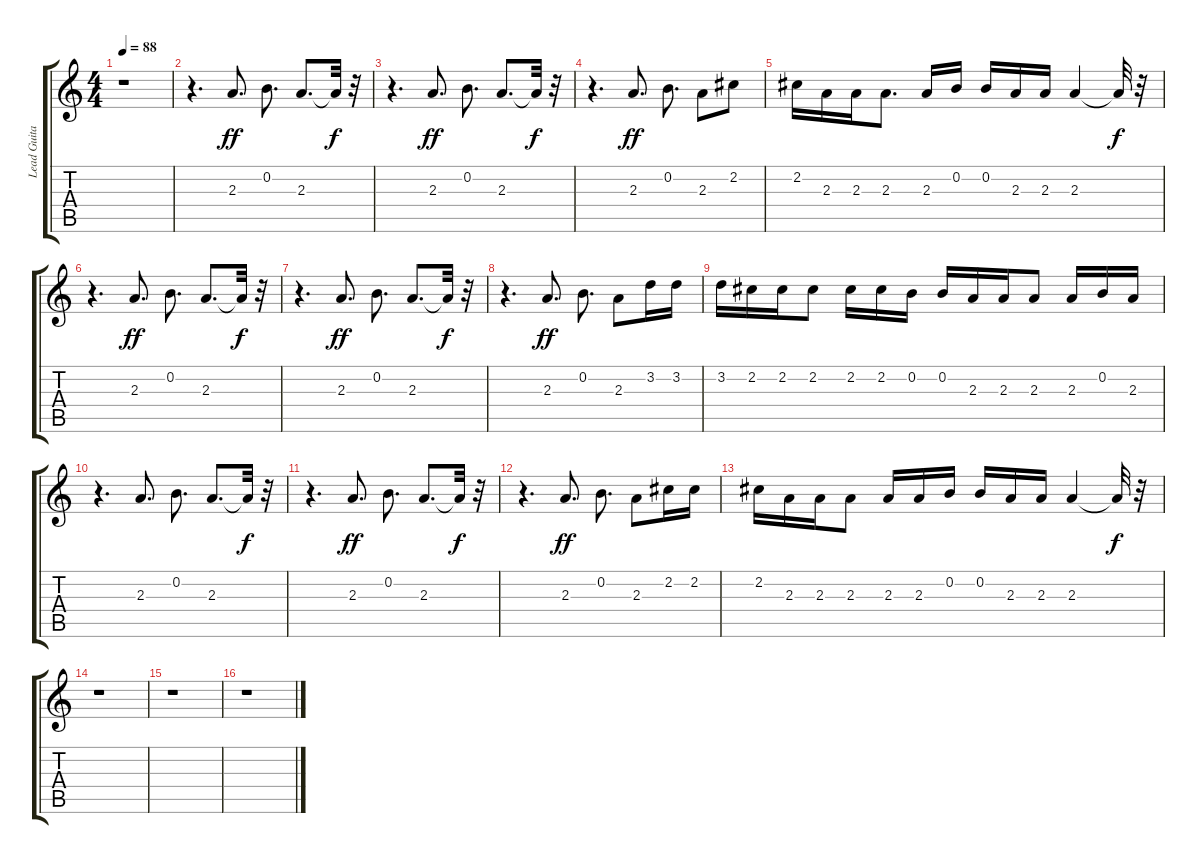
\track ("Lead Guitar" "Lead Guita") {instrument distortionguitar}
\staff {score tabs}
\tuning (E4 B3 G3 D3 A2 E2) {hide}
\ts (4 4)
\tempo 88
\clef g2
\ks c
r.1{dy ff} |
r.4{d} 2.3.8{d} 0.2.8{d} 2.3.8{d} 2.3{t}.32{dy f} r.32 |
r.4{d} 2.3.8{d dy ff} 0.2.8{d} 2.3.8{d} 2.3{t}.32{dy f} r.32 |
r.4{d} 2.3.8{d dy ff} 0.2.8{d} 2.3.8 2.2.8 |
2.2.16 2.3.16 2.3.16 2.3.8{d} 2.3.16 0.2.16 0.2.16 2.3.16 2.3.16 2.3.4 2.3{t}.32{dy f} r.32 |
r.4{d} 2.3.8{d dy ff} 0.2.8{d} 2.3.8{d} 2.3{t}.32{dy f} r.32 |
r.4{d} 2.3.8{d dy ff} 0.2.8{d} 2.3.8{d} 2.3{t}.32{dy f} r.32 |
r.4{d} 2.3.8{d dy ff} 0.2.8{d} 2.3.8 3.2.16 3.2.16 |
3.2.16 2.2.16 2.2.16 2.2.8 2.2.16 2.2.16 0.2.16 0.2.16 2.3.16 2.3.16 2.3.8 2.3.16 0.2.16 2.3.16 |
r.4{d} 2.3.8{d} 0.2.8{d} 2.3.8{d} 2.3{t}.32{dy f} r.32 |
r.4{d} 2.3.8{d dy ff} 0.2.8{d} 2.3.8{d} 2.3{t}.32{dy f} r.32 |
r.4{d} 2.3.8{d dy ff} 0.2.8{d} 2.3.8 2.2.16 2.2.16 |
2.2.16 2.3.16 2.3.16 2.3.8 2.3.16 2.3.16 0.2.16 0.2.16 2.3.16 2.3.16 2.3.4 2.3{t}.32{dy f} r.32 |
r.1 |
r.1 |
r.1
